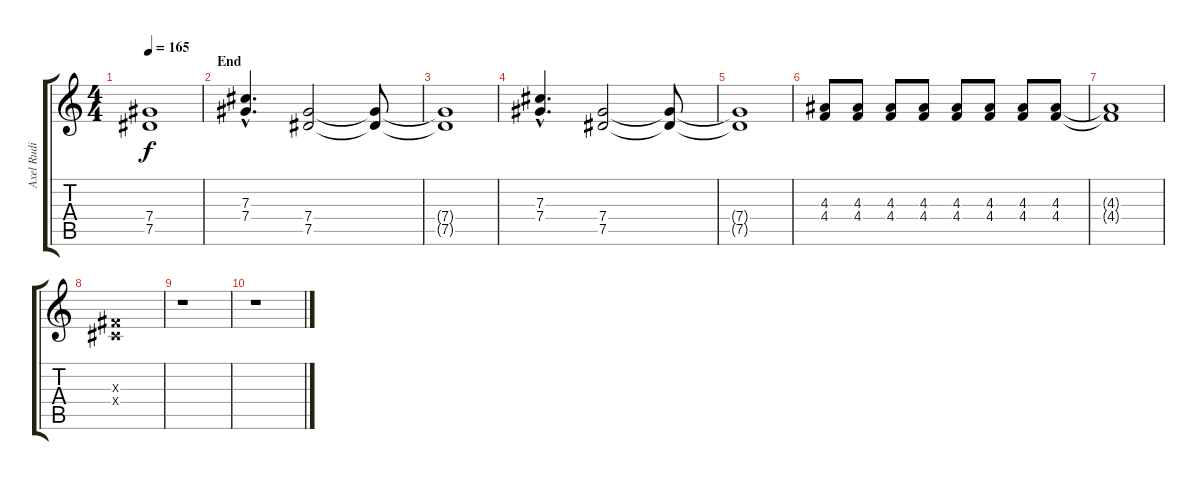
\track ("Axel Rudi Pell - Chitarra" "Axel Rudi ") {instrument distortionguitar}
\staff {score tabs}
\tuning (Eb4 Bb3 Gb3 Db3 Ab2 Eb2) {hide}
\ts (4 4)
\tempo 165
\clef g2
\ks c
(7.4{t} 7.5{t}).1{dy f} |
\section ("" "End")
(7.3{hac} 7.4{hac}).4{d} (7.4 7.5).2 (7.4{t} 7.5{t}).8 |
(7.4{t} 7.5{t}).1 |
(7.3{hac} 7.4{hac}).4{d} (7.4 7.5).2 (7.4{t} 7.5{t}).8 |
(7.4{t} 7.5{t}).1 |
(4.3 4.4).8 (4.3 4.4).8 (4.3 4.4).8 (4.3 4.4).8 (4.3 4.4).8 (4.3 4.4).8 (4.3 4.4).8 (4.3 4.4).8 |
(4.3{t} 4.4{t}).1 |
\section ("" "")
(0.3{x} 0.4{x}).1 |
r.1 |
r.1
